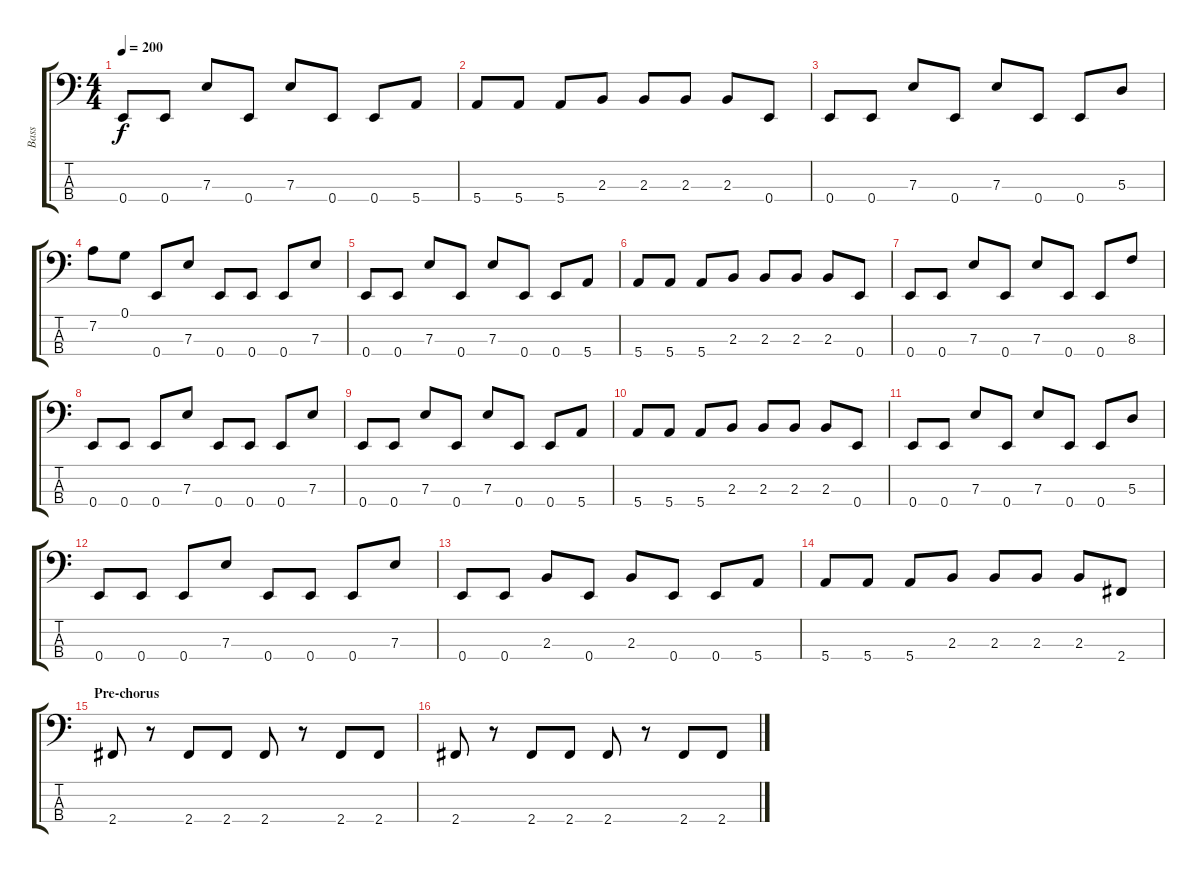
\track ("Bass" "Bass") {instrument electricbassfinger}
\staff {score tabs}
\tuning (G2 D2 A1 E1) {hide}
\ts (4 4)
\tempo 200
\clef f4
\ks c
0.4.8{dy f} 0.4.8 7.3.8 0.4.8 7.3.8 0.4.8 0.4.8 5.4.8 |
5.4.8 5.4.8 5.4.8 2.3.8 2.3.8 2.3.8 2.3.8 0.4.8 |
0.4.8 0.4.8 7.3.8 0.4.8 7.3.8 0.4.8 0.4.8 5.3.8 |
7.2.8 0.1.8 0.4.8 7.3.8 0.4.8 0.4.8 0.4.8 7.3.8 |
0.4.8 0.4.8 7.3.8 0.4.8 7.3.8 0.4.8 0.4.8 5.4.8 |
5.4.8 5.4.8 5.4.8 2.3.8 2.3.8 2.3.8 2.3.8 0.4.8 |
0.4.8 0.4.8 7.3.8 0.4.8 7.3.8 0.4.8 0.4.8 8.3.8 |
0.4.8 0.4.8 0.4.8 7.3.8 0.4.8 0.4.8 0.4.8 7.3.8 |
0.4.8 0.4.8 7.3.8 0.4.8 7.3.8 0.4.8 0.4.8 5.4.8 |
5.4.8 5.4.8 5.4.8 2.3.8 2.3.8 2.3.8 2.3.8 0.4.8 |
0.4.8 0.4.8 7.3.8 0.4.8 7.3.8 0.4.8 0.4.8 5.3.8 |
0.4.8 0.4.8 0.4.8 7.3.8 0.4.8 0.4.8 0.4.8 7.3.8 |
0.4.8 0.4.8 2.3.8 0.4.8 2.3.8 0.4.8 0.4.8 5.4.8 |
5.4.8 5.4.8 5.4.8 2.3.8 2.3.8 2.3.8 2.3.8 2.4.8 |
\section ("" "Pre-chorus")
2.4.8 r.8 2.4.8 2.4.8 2.4.8 r.8 2.4.8 2.4.8 |
2.4.8 r.8 2.4.8 2.4.8 2.4.8 r.8 2.4.8 2.4.8
